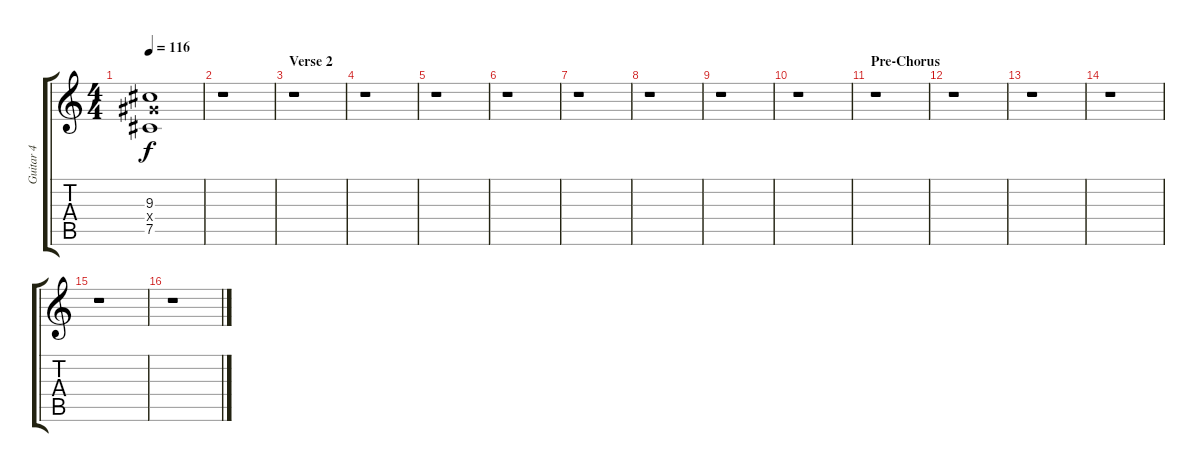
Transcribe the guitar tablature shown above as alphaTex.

\track ("Guitar 4" "Guitar 4") {instrument distortionguitar}
\staff {score tabs}
\tuning (Db4 Ab3 E3 B2 Gb2 Db2) {hide}
\ts (4 4)
\tempo 116
\clef g2
\ks c
(9.3 9.4{x} 7.5).1{dy f} |
r.1 |
\section ("" "Verse 2")
r.1 |
r.1 |
r.1 |
r.1 |
r.1 |
r.1 |
r.1 |
r.1 |
\section ("" "Pre-Chorus")
r.1 |
r.1 |
r.1 |
r.1 |
r.1 |
r.1
